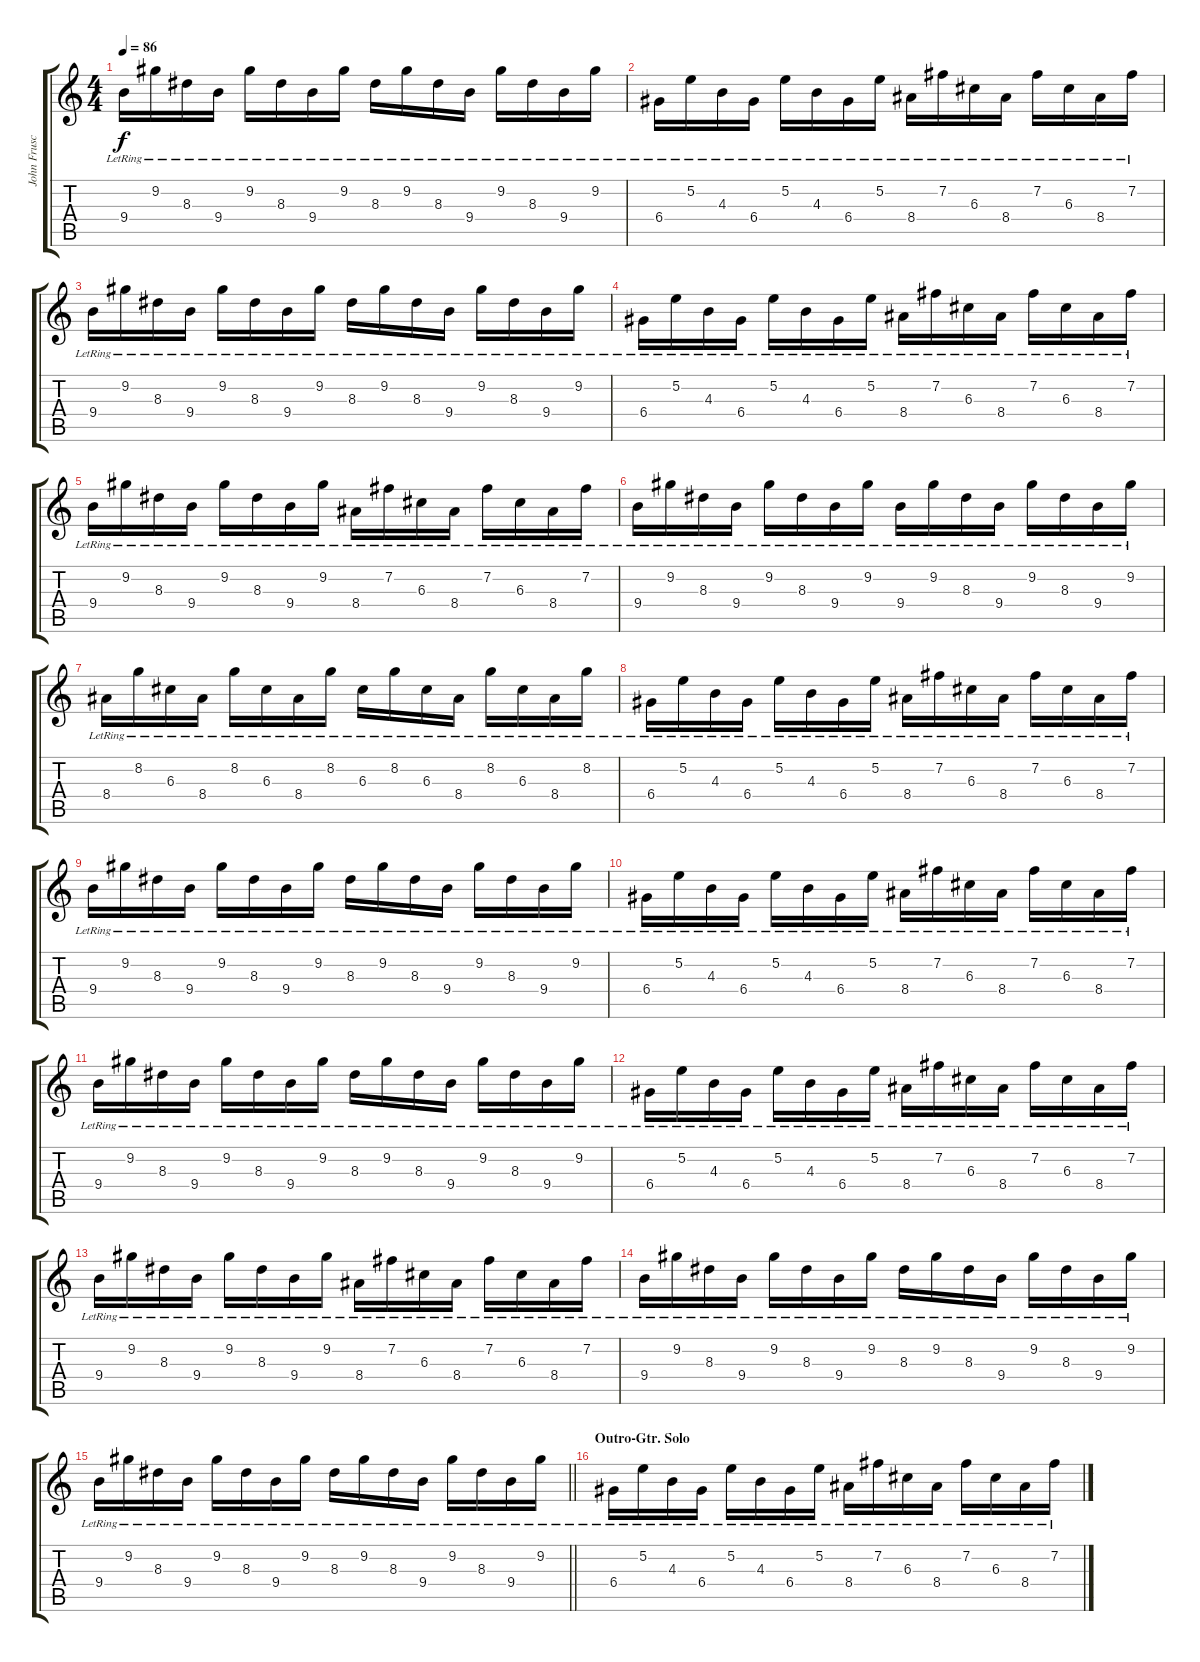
\track ("John Frusciante | Gtr. 1" "John Frusc") {instrument electricguitarclean}
\staff {score tabs}
\tuning (E4 B3 G3 D3 A2 E2) {hide}
\ts (4 4)
\tempo 86
\clef g2
\ks c
9.4{lr}.16{dy f} 9.2{lr}.16 8.3{lr}.16 9.4{lr}.16 9.2{lr}.16 8.3{lr}.16 9.4{lr}.16 9.2{lr}.16 8.3{lr}.16 9.2{lr}.16 8.3{lr}.16 9.4{lr}.16 9.2{lr}.16 8.3{lr}.16 9.4{lr}.16 9.2{lr}.16 |
6.4{lr}.16 5.2{lr}.16 4.3{lr}.16 6.4{lr}.16 5.2{lr}.16 4.3{lr}.16 6.4{lr}.16 5.2{lr}.16 8.4{lr}.16 7.2{lr}.16 6.3{lr}.16 8.4{lr}.16 7.2{lr}.16 6.3{lr}.16 8.4{lr}.16 7.2{lr}.16 |
9.4{lr}.16 9.2{lr}.16 8.3{lr}.16 9.4{lr}.16 9.2{lr}.16 8.3{lr}.16 9.4{lr}.16 9.2{lr}.16 8.3{lr}.16 9.2{lr}.16 8.3{lr}.16 9.4{lr}.16 9.2{lr}.16 8.3{lr}.16 9.4{lr}.16 9.2{lr}.16 |
6.4{lr}.16 5.2{lr}.16 4.3{lr}.16 6.4{lr}.16 5.2{lr}.16 4.3{lr}.16 6.4{lr}.16 5.2{lr}.16 8.4{lr}.16 7.2{lr}.16 6.3{lr}.16 8.4{lr}.16 7.2{lr}.16 6.3{lr}.16 8.4{lr}.16 7.2{lr}.16 |
9.4{lr}.16 9.2{lr}.16 8.3{lr}.16 9.4{lr}.16 9.2{lr}.16 8.3{lr}.16 9.4{lr}.16 9.2{lr}.16 8.4{lr}.16 7.2{lr}.16 6.3{lr}.16 8.4{lr}.16 7.2{lr}.16 6.3{lr}.16 8.4{lr}.16 7.2{lr}.16 |
9.4{lr}.16 9.2{lr}.16 8.3{lr}.16 9.4{lr}.16 9.2{lr}.16 8.3{lr}.16 9.4{lr}.16 9.2{lr}.16 9.4{lr}.16 9.2{lr}.16 8.3{lr}.16 9.4{lr}.16 9.2{lr}.16 8.3{lr}.16 9.4{lr}.16 9.2{lr}.16 |
8.4{lr}.16 8.2{lr}.16 6.3{lr}.16 8.4{lr}.16 8.2{lr}.16 6.3{lr}.16 8.4{lr}.16 8.2{lr}.16 6.3{lr}.16 8.2{lr}.16 6.3{lr}.16 8.4{lr}.16 8.2{lr}.16 6.3{lr}.16 8.4{lr}.16 8.2{lr}.16 |
6.4{lr}.16 5.2{lr}.16 4.3{lr}.16 6.4{lr}.16 5.2{lr}.16 4.3{lr}.16 6.4{lr}.16 5.2{lr}.16 8.4{lr}.16 7.2{lr}.16 6.3{lr}.16 8.4{lr}.16 7.2{lr}.16 6.3{lr}.16 8.4{lr}.16 7.2{lr}.16 |
9.4{lr}.16 9.2{lr}.16 8.3{lr}.16 9.4{lr}.16 9.2{lr}.16 8.3{lr}.16 9.4{lr}.16 9.2{lr}.16 8.3{lr}.16 9.2{lr}.16 8.3{lr}.16 9.4{lr}.16 9.2{lr}.16 8.3{lr}.16 9.4{lr}.16 9.2{lr}.16 |
6.4{lr}.16 5.2{lr}.16 4.3{lr}.16 6.4{lr}.16 5.2{lr}.16 4.3{lr}.16 6.4{lr}.16 5.2{lr}.16 8.4{lr}.16 7.2{lr}.16 6.3{lr}.16 8.4{lr}.16 7.2{lr}.16 6.3{lr}.16 8.4{lr}.16 7.2{lr}.16 |
9.4{lr}.16 9.2{lr}.16 8.3{lr}.16 9.4{lr}.16 9.2{lr}.16 8.3{lr}.16 9.4{lr}.16 9.2{lr}.16 8.3{lr}.16 9.2{lr}.16 8.3{lr}.16 9.4{lr}.16 9.2{lr}.16 8.3{lr}.16 9.4{lr}.16 9.2{lr}.16 |
6.4{lr}.16 5.2{lr}.16 4.3{lr}.16 6.4{lr}.16 5.2{lr}.16 4.3{lr}.16 6.4{lr}.16 5.2{lr}.16 8.4{lr}.16 7.2{lr}.16 6.3{lr}.16 8.4{lr}.16 7.2{lr}.16 6.3{lr}.16 8.4{lr}.16 7.2{lr}.16 |
9.4{lr}.16 9.2{lr}.16 8.3{lr}.16 9.4{lr}.16 9.2{lr}.16 8.3{lr}.16 9.4{lr}.16 9.2{lr}.16 8.4{lr}.16 7.2{lr}.16 6.3{lr}.16 8.4{lr}.16 7.2{lr}.16 6.3{lr}.16 8.4{lr}.16 7.2{lr}.16 |
9.4{lr}.16 9.2{lr}.16 8.3{lr}.16 9.4{lr}.16 9.2{lr}.16 8.3{lr}.16 9.4{lr}.16 9.2{lr}.16 8.3{lr}.16 9.2{lr}.16 8.3{lr}.16 9.4{lr}.16 9.2{lr}.16 8.3{lr}.16 9.4{lr}.16 9.2{lr}.16 |
\barLineRight lightlight
9.4{lr}.16 9.2{lr}.16 8.3{lr}.16 9.4{lr}.16 9.2{lr}.16 8.3{lr}.16 9.4{lr}.16 9.2{lr}.16 8.3{lr}.16 9.2{lr}.16 8.3{lr}.16 9.4{lr}.16 9.2{lr}.16 8.3{lr}.16 9.4{lr}.16 9.2{lr}.16 |
\section ("" "Outro-Gtr. Solo")
6.4{lr}.16 5.2{lr}.16 4.3{lr}.16 6.4{lr}.16 5.2{lr}.16 4.3{lr}.16 6.4{lr}.16 5.2{lr}.16 8.4{lr}.16 7.2{lr}.16 6.3{lr}.16 8.4{lr}.16 7.2{lr}.16 6.3{lr}.16 8.4{lr}.16 7.2{lr}.16
